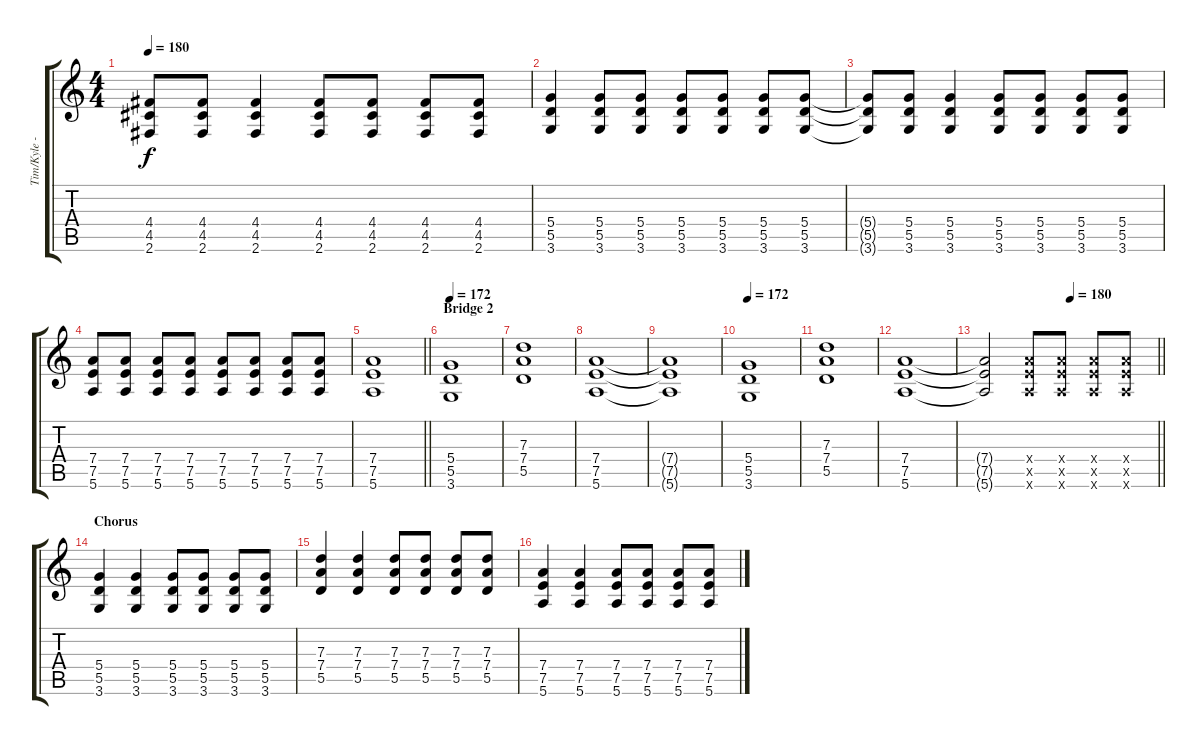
\track ("Tim/Kyle - Guitar" "Tim/Kyle -") {instrument distortionguitar}
\staff {score tabs}
\tuning (E4 B3 G3 D3 A2 E2) {hide}
\ts (4 4)
\tempo 180
\clef g2
\ks c
(4.4{t} 4.5{t} 2.6{t}).8{dy f} (4.4 4.5 2.6).8 (4.4 4.5 2.6).4 (4.4 4.5 2.6).8 (4.4 4.5 2.6).8 (4.4 4.5 2.6).8 (4.4 4.5 2.6).8 |
(5.4 5.5 3.6).4 (5.4 5.5 3.6).8 (5.4 5.5 3.6).8 (5.4 5.5 3.6).8 (5.4 5.5 3.6).8 (5.4 5.5 3.6).8 (5.4 5.5 3.6).8 |
(5.4{t} 5.5{t} 3.6{t}).8 (5.4 5.5 3.6).8 (5.4 5.5 3.6).4 (5.4 5.5 3.6).8 (5.4 5.5 3.6).8 (5.4 5.5 3.6).8 (5.4 5.5 3.6).8 |
(7.4 7.5 5.6).8 (7.4 7.5 5.6).8 (7.4 7.5 5.6).8 (7.4 7.5 5.6).8 (7.4 7.5 5.6).8 (7.4 7.5 5.6).8 (7.4 7.5 5.6).8 (7.4 7.5 5.6).8 |
\barLineRight lightlight
(7.4 7.5 5.6).1 |
\section ("" "Bridge 2")
\tempo 172
(5.4 5.5 3.6).1 |
(7.3 7.4 5.5).1 |
(7.4 7.5 5.6).1 |
(7.4{t} 7.5{t} 5.6{t}).1 |
\tempo 172
(5.4 5.5 3.6).1 |
(7.3 7.4 5.5).1 |
(7.4 7.5 5.6).1 |
\tempo (180 0.5)
\barLineRight lightlight
(7.4{t} 7.5{t} 5.6{t}).2 (7.4{x} 7.5{x} 5.6{x}).8 (7.4{x} 7.5{x} 5.6{x}).8 (7.4{x} 7.5{x} 5.6{x}).8 (7.4{x} 7.5{x} 5.6{x}).8 |
\section ("" "Chorus")
(5.4 5.5 3.6).4 (5.4 5.5 3.6).4 (5.4 5.5 3.6).8 (5.4 5.5 3.6).8 (5.4 5.5 3.6).8 (5.4 5.5 3.6).8 |
(7.3 7.4 5.5).4 (7.3 7.4 5.5).4 (7.3 7.4 5.5).8 (7.3 7.4 5.5).8 (7.3 7.4 5.5).8 (7.3 7.4 5.5).8 |
(7.4 7.5 5.6).4 (7.4 7.5 5.6).4 (7.4 7.5 5.6).8 (7.4 7.5 5.6).8 (7.4 7.5 5.6).8 (7.4 7.5 5.6).8
